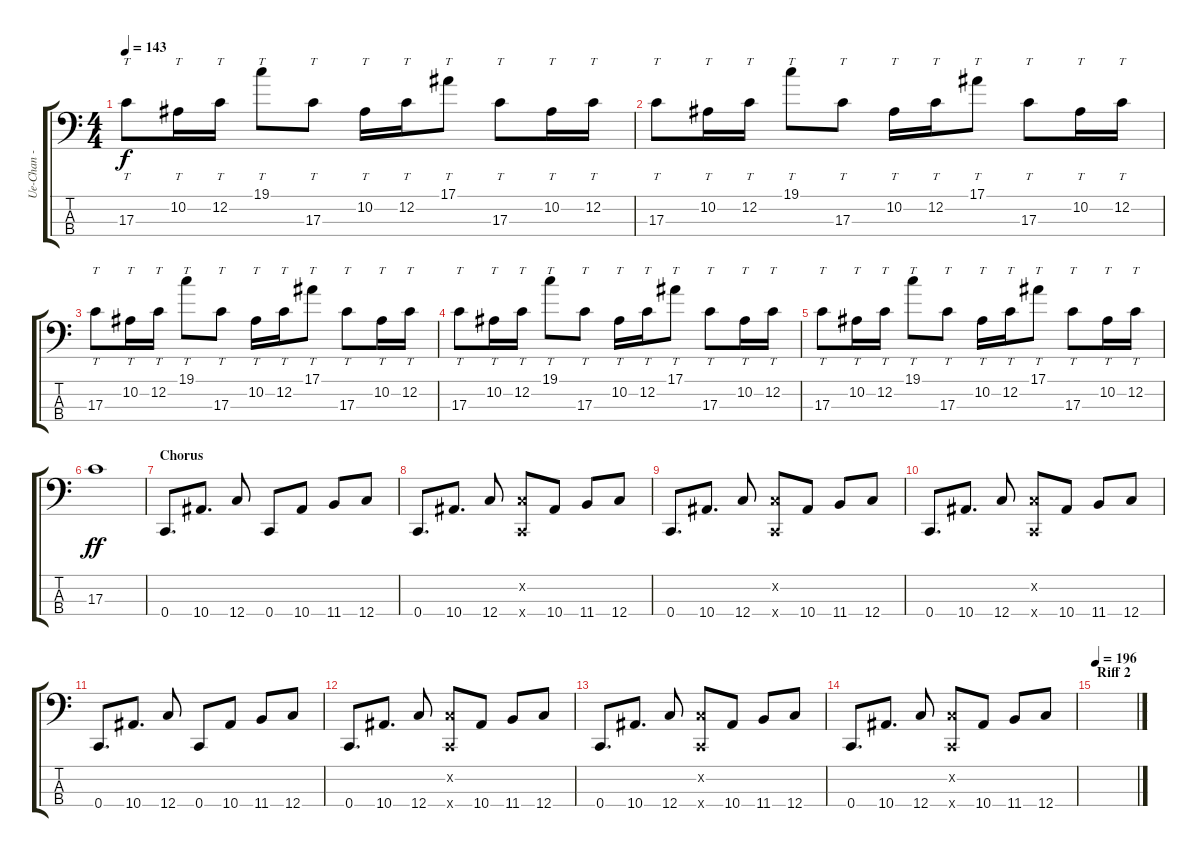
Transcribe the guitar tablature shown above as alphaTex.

\track ("Ue-Chan - Bass" "Ue-Chan - ") {instrument electricbassfinger}
\staff {score tabs}
\tuning (F2 C2 G1 C1) {hide}
\ts (4 4)
\tempo 143
\clef f4
\ks c
17.3.8{tt dy f} 10.2.16{tt} 12.2.16{tt} 19.1.8{tt} 17.3.8{tt} 10.2.16{tt} 12.2.16{tt} 17.1.8{tt} 17.3.8{tt} 10.2.16{tt} 12.2.16{tt} |
17.3.8{tt} 10.2.16{tt} 12.2.16{tt} 19.1.8{tt} 17.3.8{tt} 10.2.16{tt} 12.2.16{tt} 17.1.8{tt} 17.3.8{tt} 10.2.16{tt} 12.2.16{tt} |
17.3.8{tt} 10.2.16{tt} 12.2.16{tt} 19.1.8{tt} 17.3.8{tt} 10.2.16{tt} 12.2.16{tt} 17.1.8{tt} 17.3.8{tt} 10.2.16{tt} 12.2.16{tt} |
17.3.8{tt} 10.2.16{tt} 12.2.16{tt} 19.1.8{tt} 17.3.8{tt} 10.2.16{tt} 12.2.16{tt} 17.1.8{tt} 17.3.8{tt} 10.2.16{tt} 12.2.16{tt} |
17.3.8{tt} 10.2.16{tt} 12.2.16{tt} 19.1.8{tt} 17.3.8{tt} 10.2.16{tt} 12.2.16{tt} 17.1.8{tt} 17.3.8{tt} 10.2.16{tt} 12.2.16{tt} |
17.3.1{dy ff} |
\section ("" "Chorus")
0.4.8{d} 10.4.8{d} 12.4.8 0.4.8 10.4.8 11.4.8 12.4.8 |
0.4.8{d} 10.4.8{d} 12.4.8 (0.2{x} 0.4{x}).8 10.4.8 11.4.8 12.4.8 |
0.4.8{d} 10.4.8{d} 12.4.8 (0.2{x} 0.4{x}).8 10.4.8 11.4.8 12.4.8 |
0.4.8{d} 10.4.8{d} 12.4.8 (0.2{x} 0.4{x}).8 10.4.8 11.4.8 12.4.8 |
0.4.8{d} 10.4.8{d} 12.4.8 0.4.8 10.4.8 11.4.8 12.4.8 |
0.4.8{d} 10.4.8{d} 12.4.8 (0.2{x} 0.4{x}).8 10.4.8 11.4.8 12.4.8 |
0.4.8{d} 10.4.8{d} 12.4.8 (0.2{x} 0.4{x}).8 10.4.8 11.4.8 12.4.8 |
0.4.8{d} 10.4.8{d} 12.4.8 (0.2{x} 0.4{x}).8 10.4.8 11.4.8 12.4.8 |
\section ("" "Riff 2")
\tempo 196
